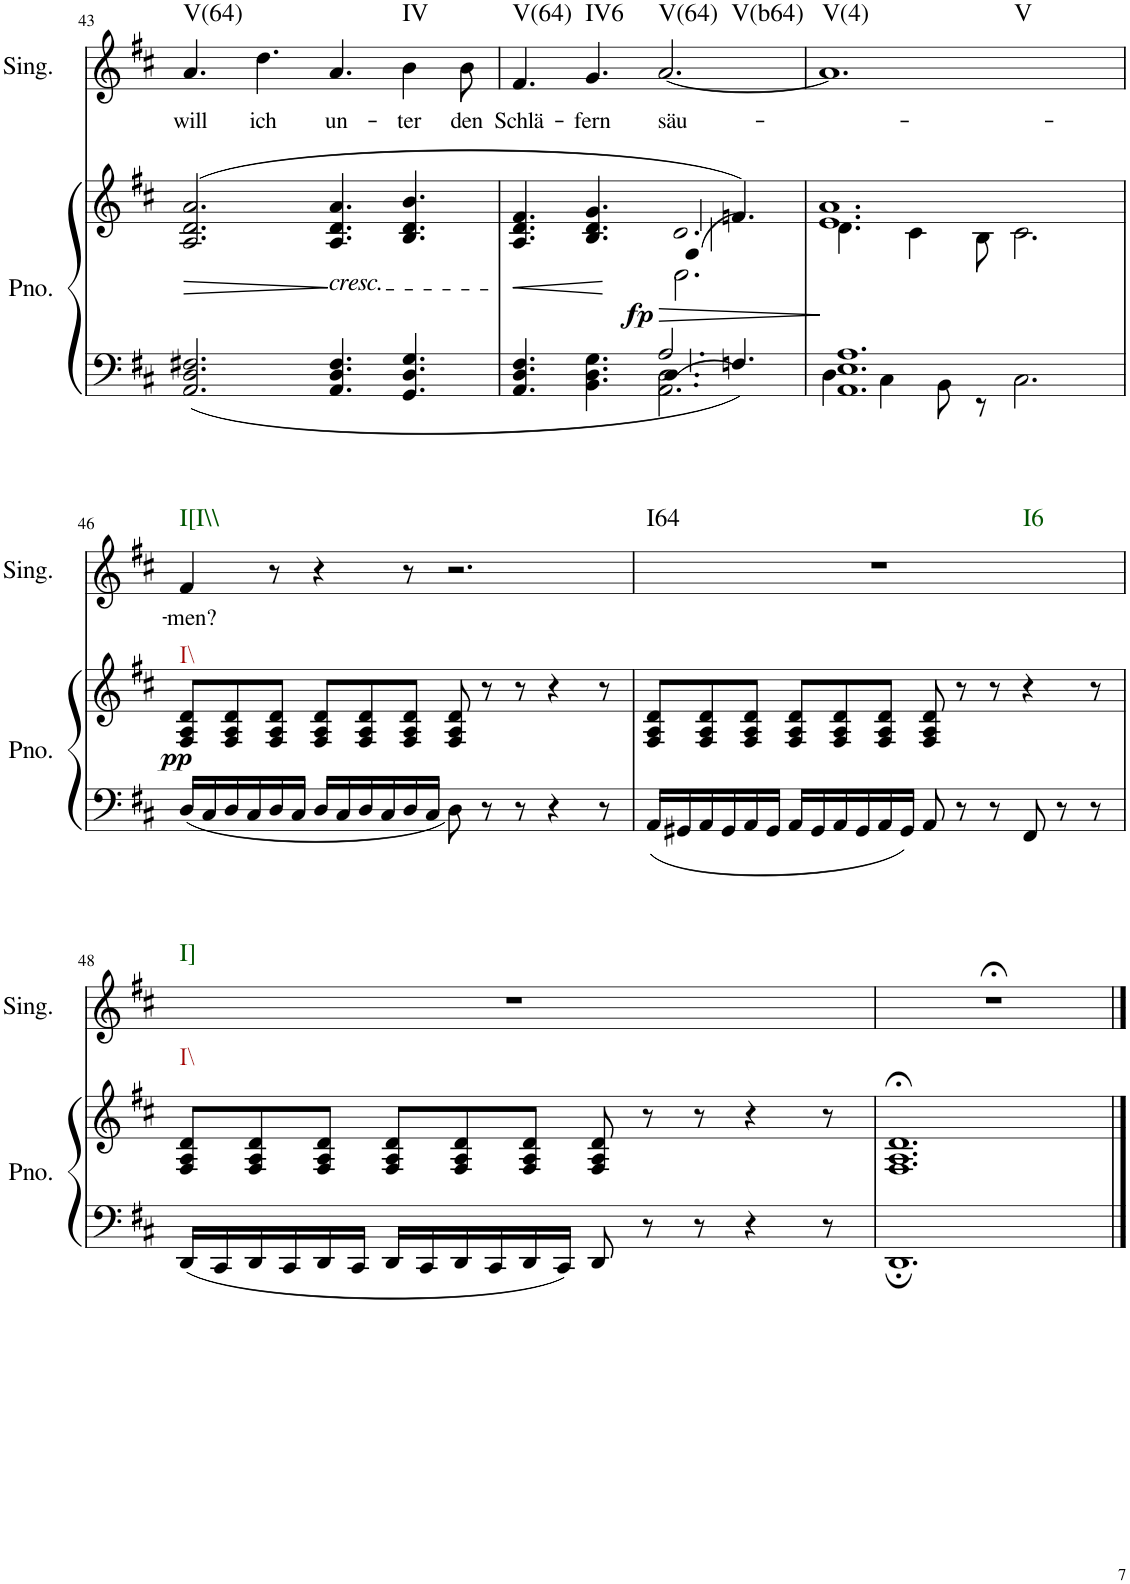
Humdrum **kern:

**kern	**kern	**dynam	**kern	**text	**harte
*part2	*part2	*part2	*part1	*part1	*part1
*staff3	*staff2	*staff2/3	*staff1	*staff1	*
*I"Pianoforte	*	*	*I"Singstimme	*	*
*I'Pno.	*	*	*I'Sing.	*	*
!!LO:PB:g=z
*clefF4	*clefG2	*	*clefG2	*	*
*k[f#c#]	*k[f#c#]	*	*k[f#c#]	*	*
*M12/8	*M12/8	*	*M12/8	*	*
=43	=43	=43	=43	=43	=43
!	!	!LO:HP:b	!	!LO:LY:b	!LO:H:kt=V(64)
2.AA/ 2.D/ 2.F#X/	(2.A/ 2.d/ 2.a/	>	4.a/	will	N
!	!	!	!	!LO:LY:b	!
.	.	.	4.dd\	ich	.
!	!LO:TX:b:i:t=cresc.	!	!	!	!
!	!	!	!	!LO:LY:b	!
4.AA/ 4.D/ 4.F#/	4.A/ 4.d/ 4.a/	.	4.a/	un-	.
!	!	!	!	!LO:LY:b	!LO:H:kt=IV
4.GG/ 4.D/ 4.G/	4.B/ 4.d/ 4.b/	.	4b\	-ter	N
!	!	!	!	!LO:LY:b	!
.	.	.	8b\	den	.
.	.	]	.	.	.
=44	=44	=44	=44	=44	=44
*^	*	*	*	*	*
*	*^	*	*	*	*	*
!	!	!	!	!LO:HP:b	!	!LO:LY:b	!LO:H:kt=V(64)
*	*	*	*^	*	*	*	*
*	*	*	*	*^	*	*	*	*
4.AA/ 4.D/ 4.F#/	2.ryy	2.ryy	4.A/ 4.d/ 4.f#/	2.ryy	2.ryy	<	4.f#/	Schlä-	N
!	!	!	!	!	!	!	!	!LO:LY:b	!LO:H:kt=IV6
4.BB\ 4.D\ 4.G\	.	.	4.B/ 4.d/ 4.g/	.	.	.	4.g/	-fern	N
!	!	!	!	!	!	!LO:HP:b	!	!LO:LY:b	!
!	!	!	!	!	!	!LO:DY:n=1:a=2	!	!	!LO:H:n=1:kt=V(64)
!	!	!	!	!	!	!	!	!	!LO:H:n=2:kt=V(b64)
4.F#/	2.A/	2.AA\ 2.D\	(4.f#/	2.a/	2.d\	> fp	[2.a/	säu-	N N
4.Fn/	.	.	4.fn/))	.	.	.	.	.	.
*v	*v	*v	*	*	*	*	*	*	*
*	*v	*v	*v	*	*	*	*
.	.	[ ]	.	.	.
=45	=45	=45	=45	=45	=45
*^	*^	*	*	*	*
!	!	!	!	!	!	!	!LO:H:n=1:kt=V(4)
!	!	!	!	!	!	!	!LO:H:n=2:kt=V
1.AA 1.E 1.A	4D\	1.e 1.a	4.d\	.	1.a]	.	N N
.	4C#\	.	.	.	.	.	.
.	.	.	4c#\	.	.	.	.
.	8BB\	.	.	.	.	.	.
.	8r	.	8B\	.	.	.	.
.	2.C#\	.	2.c#\	.	.	.	.
!!LO:LB:g=z
=46	=46	=46	=46	=46	=46	=46	=46
!	!	!	!	!LO:DY:a=2	!	!LO:LY:b	!LO:H:kt=I[I\\
*v	*v	*	*	*	*	*	*
*	*v	*v	*	*	*	*
16D/LL	8F#/ 8A/ 8d/L	pp	4f#/	-men?	N
16C#/	.	.	.	.	.
16D/	8F#/ 8A/ 8d/	.	.	.	.
16C#/	.	.	.	.	.
16D/	8F#/ 8A/ 8d/J	.	8r	.	.
16C#/JJ	.	.	.	.	.
16D/LL	8F#/ 8A/ 8d/L	.	4r	.	.
16C#/	.	.	.	.	.
16D/	8F#/ 8A/ 8d/	.	.	.	.
16C#/	.	.	.	.	.
16D/	8F#/ 8A/ 8d/J	.	8r	.	.
16C#/JJ	.	.	.	.	.
8D\	8F#/ 8A/ 8d/	.	2.r	.	.
8r	8r	.	.	.	.
8r	8r	.	.	.	.
4r	4r	.	.	.	.
8r	8r	.	.	.	.
=47	=47	=47	=47	=47	=47
!	!	!	!	!	!LO:H:n=1:kt=I64
!	!	!	!	!	!LO:H:n=2:kt=I6
16AA/LL	8F#/ 8A/ 8d/L	.	1.r	.	N N
16GG#X/	.	.	.	.	.
16AA/	8F#/ 8A/ 8d/	.	.	.	.
16GG#/	.	.	.	.	.
16AA/	8F#/ 8A/ 8d/J	.	.	.	.
16GG#/JJ	.	.	.	.	.
16AA/LL	8F#/ 8A/ 8d/L	.	.	.	.
16GG#/	.	.	.	.	.
16AA/	8F#/ 8A/ 8d/	.	.	.	.
16GG#/	.	.	.	.	.
16AA/	8F#/ 8A/ 8d/J	.	.	.	.
16GG#/JJ	.	.	.	.	.
8AA/	8F#/ 8A/ 8d/	.	.	.	.
8r	8r	.	.	.	.
8r	8r	.	.	.	.
8FF#/	4r	.	.	.	.
8r	.	.	.	.	.
8r	8r	.	.	.	.
!!LO:LB:g=z
=48	=48	=48	=48	=48	=48
!	!	!	!	!	!LO:H:kt=I]
16DD/LL	8F#/ 8A/ 8d/L	.	1.r	.	N
16CC#/	.	.	.	.	.
16DD/	8F#/ 8A/ 8d/	.	.	.	.
16CC#/	.	.	.	.	.
16DD/	8F#/ 8A/ 8d/J	.	.	.	.
16CC#/JJ	.	.	.	.	.
16DD/LL	8F#/ 8A/ 8d/L	.	.	.	.
16CC#/	.	.	.	.	.
16DD/	8F#/ 8A/ 8d/	.	.	.	.
16CC#/	.	.	.	.	.
16DD/	8F#/ 8A/ 8d/J	.	.	.	.
16CC#/JJ	.	.	.	.	.
8DD/	8F#/ 8A/ 8d/	.	.	.	.
8r	8r	.	.	.	.
8r	8r	.	.	.	.
4r	4r	.	.	.	.
8r	8r	.	.	.	.
=49	=49	=49	=49	=49	=49
1.DD;	1.F#;< 1.A;< 1.d;<	.	1.r;<	.	.
==	==	==	==	==	==
*-	*-	*-	*-	*-	*-
